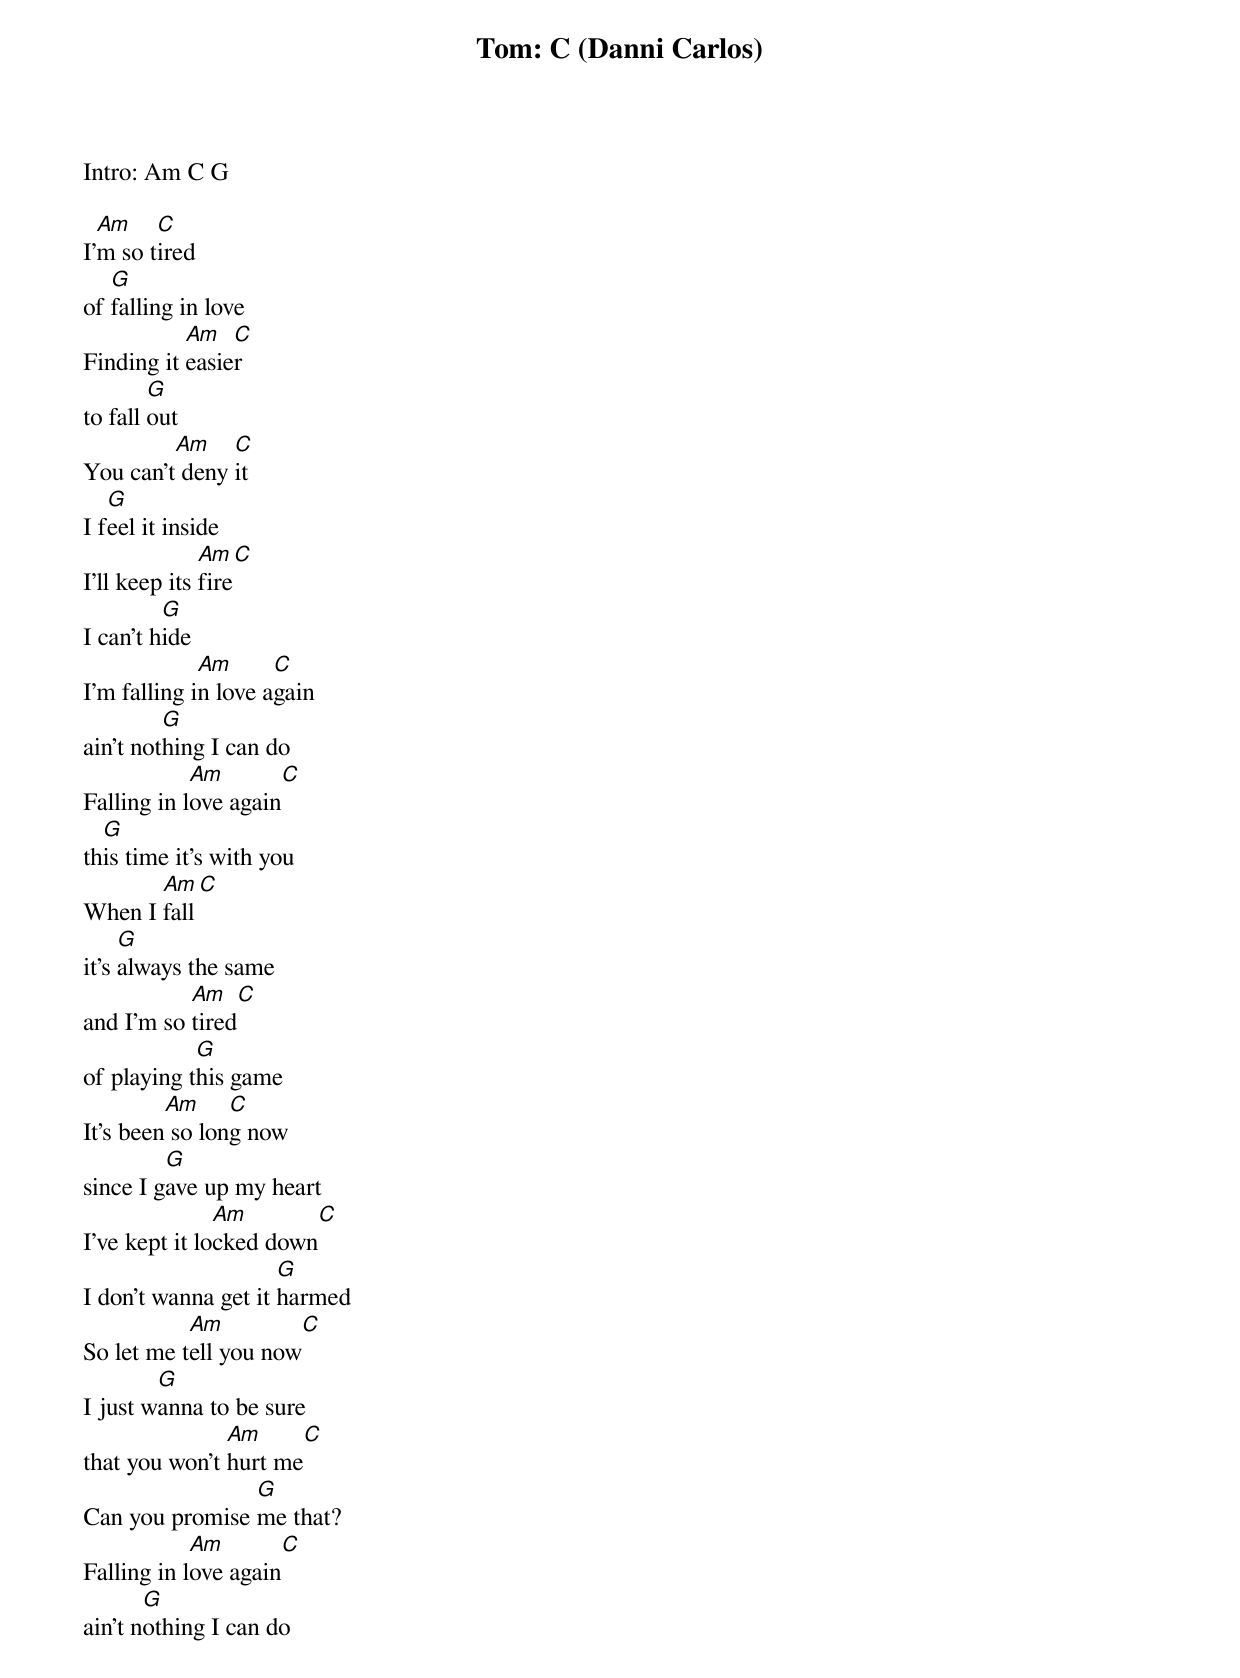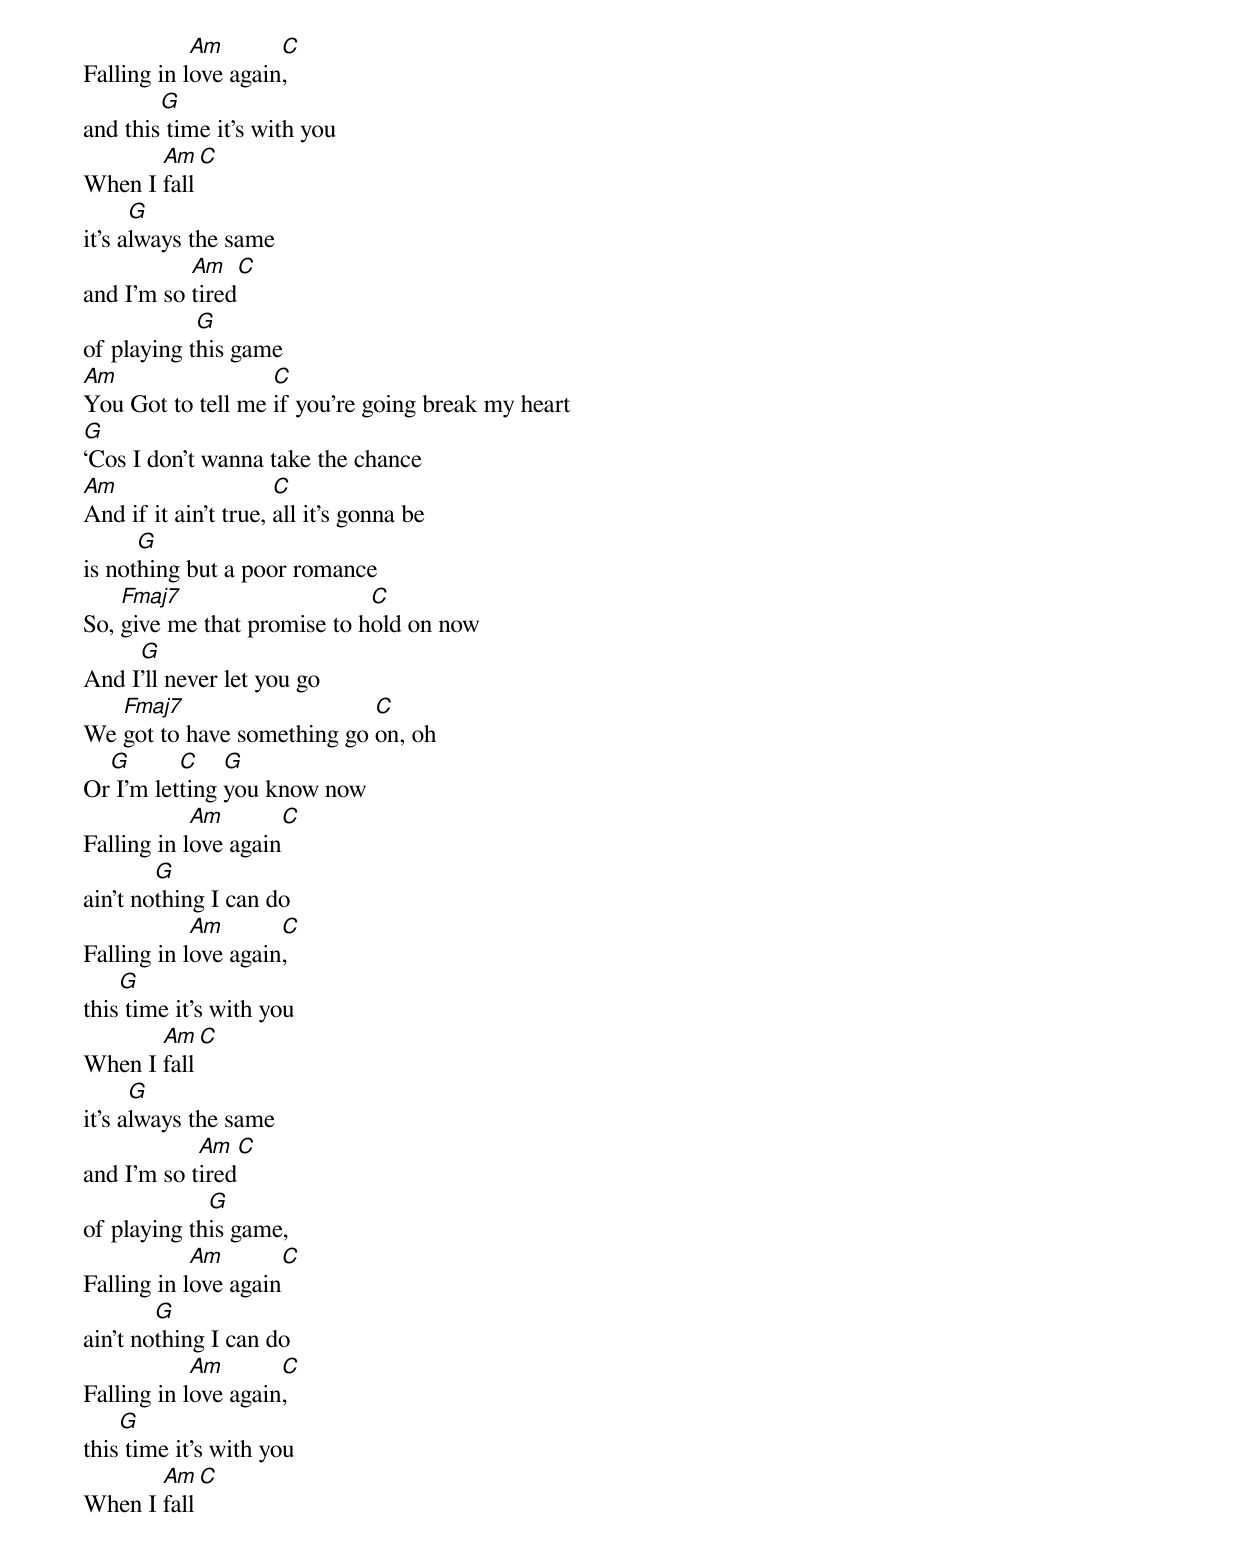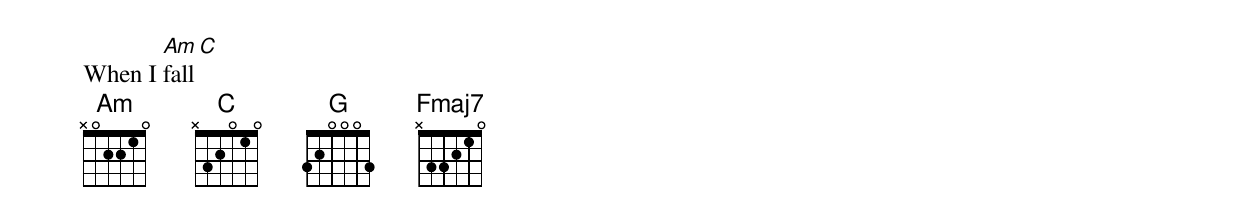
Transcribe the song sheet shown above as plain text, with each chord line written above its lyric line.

Tom: C (Danni Carlos)


Intro: Am C G

  Am    C
I’m so tired
   G
of falling in love
           Am   C
Finding it easier
        G
to fall out
         Am    C
You can't deny it
   G
I feel it inside
              Am   C
I'll keep its fire
         G
I can't hide
             Am      C
I'm falling in love again
         G
ain't nothing I can do
            Am       C
Falling in love again
  G
this time it's with you
       Am   C
When I fall
     G
it's always the same
           Am   C
and I'm so tired
            G
of playing this game
         Am     C
It’s been so long now
         G
since I gave up my heart
               Am       C
I’ve kept it locked down
                     G
I don't wanna get it harmed
           Am         C
So let me tell you now
        G
I just wanna to be sure
               Am     C
that you won't hurt me
                G
Can you promise me that?
            Am       C
Falling in love again
       G
ain't nothing I can do
            Am       C
Falling in love again,
        G
and this time it's with you
       Am  C
When I fall
      G
it's always the same
           Am   C
and I'm so tired
            G
of playing this game
Am                 C
You Got to tell me if you're going break my heart
G
‘Cos I don’t wanna take the chance
Am                    C
And if it ain't true, all it's gonna be
      G
is nothing but a poor romance
    Fmaj7                    C
So, give me that promise to hold on now
     G
And I'll never let you go
   Fmaj7                    C
We got to have something go on, oh
  G       C    G
Or I’m letting you know now
            Am       C
Falling in love again
        G
ain't nothing I can do
            Am       C
Falling in love again,
    G
this time it's with you
       Am   C
When I fall
      G
it's always the same
            Am   C
and I'm so tired
             G
of playing this game,
            Am       C
Falling in love again
        G
ain't nothing I can do
            Am       C
Falling in love again,
    G
this time it's with you
       Am  C
When I fall
       Am  C
When I fall
